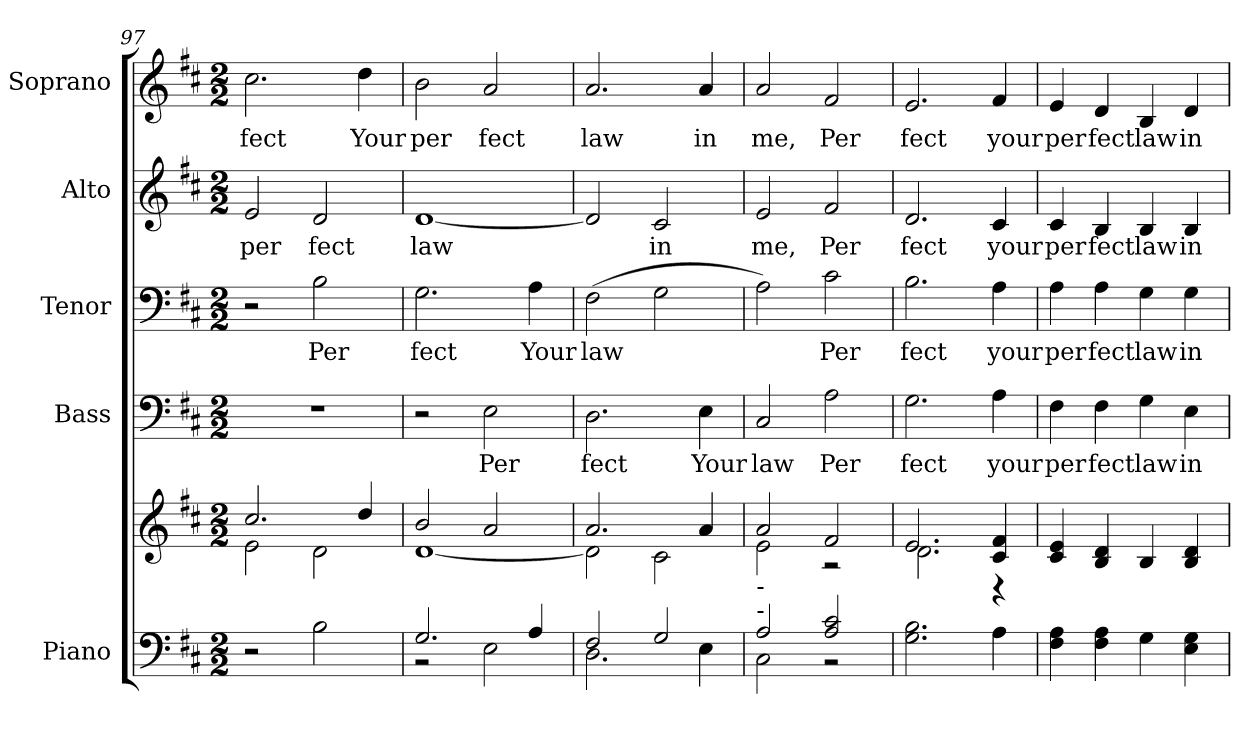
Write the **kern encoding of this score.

**kern	**kern	**kern	**text	**kern	**text	**kern	**text	**kern	**text
*part5	*part5	*part4	*part4	*part3	*part3	*part2	*part2	*part1	*part1
*staff6	*staff5	*staff4	*staff4	*staff3	*staff3	*staff2	*staff2	*staff1	*staff1
*I"Piano	*	*I"Bass	*	*I"Tenor	*	*I"Alto	*	*I"Soprano	*
*I'Pno.	*	*I'B.	*	*I'T.	*	*I'A.	*	*I'S.	*
*clefF4	*clefG2	*clefF4	*	*clefF4	*	*clefG2	*	*clefG2	*
*k[f#c#]	*k[f#c#]	*k[f#c#]	*	*k[f#c#]	*	*k[f#c#]	*	*k[f#c#]	*
*D:	*D:	*D:	*	*D:	*	*D:	*	*D:	*
*M2/2	*M2/2	*M2/2	*	*M2/2	*	*M2/2	*	*M2/2	*
=97	=97	=97	=97	=97	=97	=97	=97	=97	=97
*	*^	*	*	*	*	*	*	*	*
!	!	!	!	!	!	!	!	!LO:LY:b:color=#000000	!	!
!	!	!	!	!	!	!	!	!	!	!LO:LY:b:color=#000000
2r	2.cc#i/	2ei\	1r	.	2r	.	2ei/	per	2.cc#i\	fect
!	!	!	!	!	!	!LO:LY:b:color=#000000	!	!	!	!
!	!	!	!	!	!	!	!	!LO:LY:b:color=#000000	!	!
2Bi\	.	2di\	.	.	2Bi\	Per	2di/	fect	.	.
!	!	!	!	!	!	!	!	!	!	!LO:LY:b:color=#000000
.	4ddi/	.	.	.	.	.	.	.	4ddi\	Your
=98	=98	=98	=98	=98	=98	=98	=98	=98	=98	=98
*^	*	*	*	*	*	*	*	*	*	*
!	!	!	!	!	!	!	!LO:LY:b:color=#000000	!	!	!	!
!	!	!	!	!	!	!	!	!	!LO:LY:b:color=#000000	!	!
!	!	!	!	!	!	!	!	!	!	!	!LO:LY:b:color=#000000
2.Gi/	2r	2bi/	[<1di	2r	.	2.Gi\	fect	[<1di	law	2bi\	per
!	!	!	!	!	!LO:LY:b:color=#000000	!	!	!	!	!	!
!	!	!	!	!	!	!	!	!	!	!	!LO:LY:b:color=#000000
.	2Ei\	2ai/	.	2Ei\	Per	.	.	.	.	2ai/	fect
!	!	!	!	!	!	!	!LO:LY:b:color=#000000	!	!	!	!
4Ai/	.	.	.	.	.	4Ai\	Your	.	.	.	.
=99	=99	=99	=99	=99	=99	=99	=99	=99	=99	=99	=99
!	!	!	!	!	!LO:LY:b:color=#000000	!	!	!	!	!	!
!	!	!	!	!	!	!	!LO:LY:b:color=#000000	!	!	!	!
!	!	!	!	!	!	!	!	!	!	!	!LO:LY:b:color=#000000
2F#i/	2.Di\	2.ai/	2di\]	2.Di\	fect	(2F#i\	law	2di/]	.	2.ai/	law
!	!	!	!	!	!	!	!	!	!LO:LY:b:color=#000000	!	!
2Gi/	.	.	2c#i\	.	.	2Gi\	.	2c#i/	in	.	.
!	!	!	!	!	!LO:LY:b:color=#000000	!	!	!	!	!	!
!	!	!	!	!	!	!	!	!	!	!	!LO:LY:b:color=#000000
.	4Ei\	4ai/	.	4Ei\	Your	.	.	.	.	4ai/	in
=100	=100	=100	=100	=100	=100	=100	=100	=100	=100	=100	=100
!	!	!	!	!	!LO:LY:b:color=#000000	!	!	!	!	!	!
!	!	!	!	!	!	!	!	!	!LO:LY:b:color=#000000	!	!
!	!	!LO:TX:b:t=-	!	!	!	!	!	!	!	!	!
!LO:TX:a:t=-	!	!	!	!	!	!	!	!	!	!	!
!	!	!	!	!	!	!	!	!	!	!	!LO:LY:b:color=#000000
2Ai/	2C#i\	2ai/	2ei\	2C#i/	law	2Ai\)	.	2ei/	me,	2ai/	me,
!	!	!	!	!	!LO:LY:b:color=#000000	!	!	!	!	!	!
!	!	!	!	!	!	!	!LO:LY:b:color=#000000	!	!	!	!
!	!	!	!	!	!	!	!	!	!LO:LY:b:color=#000000	!	!
!	!	!	!	!	!	!	!	!	!	!	!LO:LY:b:color=#000000
2Ai/ 2c#i	2r	2f#i/	2r	2Ai\	Per	2c#i\	Per	2f#i/	Per	2f#i/	Per
*v	*v	*	*	*	*	*	*	*	*	*	*
=101	=101	=101	=101	=101	=101	=101	=101	=101	=101	=101
*^	*	*	*	*	*	*	*	*	*	*
!	!	!	!	!	!LO:LY:b:color=#000000	!	!	!	!	!	!
*v	*v	*	*	*	*	*	*	*	*	*	*
*^	*	*	*	*	*	*	*	*	*	*
!	!	!	!	!	!	!	!LO:LY:b:color=#000000	!	!	!	!
*v	*v	*	*	*	*	*	*	*	*	*	*
*^	*	*	*	*	*	*	*	*	*	*
!	!	!	!	!	!	!	!	!	!LO:LY:b:color=#000000	!	!
*v	*v	*	*	*	*	*	*	*	*	*	*
*^	*	*	*	*	*	*	*	*	*	*
!	!	!	!	!	!	!	!	!	!	!	!LO:LY:b:color=#000000
*v	*v	*	*	*	*	*	*	*	*	*	*
2.Gi\ 2.Bi	2.ei/	2.di\	2.Gi\	fect	2.Bi\	fect	2.di/	fect	2.ei/	fect
!	!	!	!	!LO:LY:b:color=#000000	!	!	!	!	!	!
!	!	!	!	!	!	!LO:LY:b:color=#000000	!	!	!	!
!	!	!	!	!	!	!	!	!LO:LY:b:color=#000000	!	!
!	!	!	!	!	!	!	!	!	!	!LO:LY:b:color=#000000
4Ai\	4c#i/ 4f#i	4r	4Ai\	your	4Ai\	your	4c#i/	your	4f#i/	your
*	*v	*v	*	*	*	*	*	*	*	*
!!LO:PB:g=z
=102	=102	=102	=102	=102	=102	=102	=102	=102	=102
*	*^	*	*	*	*	*	*	*	*
!	!	!	!	!LO:LY:b:color=#000000	!	!	!	!	!	!
*	*v	*v	*	*	*	*	*	*	*	*
*	*^	*	*	*	*	*	*	*	*
!	!	!	!	!	!	!LO:LY:b:color=#000000	!	!	!	!
*	*v	*v	*	*	*	*	*	*	*	*
*	*^	*	*	*	*	*	*	*	*
!	!	!	!	!	!	!	!	!LO:LY:b:color=#000000	!	!
*	*v	*v	*	*	*	*	*	*	*	*
*	*^	*	*	*	*	*	*	*	*
!	!	!	!	!	!	!	!	!	!	!LO:LY:b:color=#000000
*	*v	*v	*	*	*	*	*	*	*	*
4F#i\ 4Ai	4c#i/ 4ei	4F#i\	per	4Ai\	per	4c#i/	per	4ei/	per
!	!	!	!LO:LY:b:color=#000000	!	!	!	!	!	!
!	!	!	!	!	!LO:LY:b:color=#000000	!	!	!	!
!	!	!	!	!	!	!	!LO:LY:b:color=#000000	!	!
!	!	!	!	!	!	!	!	!	!LO:LY:b:color=#000000
4F#i\ 4Ai	4Bi/ 4di	4F#i\	fect	4Ai\	fect	4Bi/	fect	4di/	fect
!	!	!	!LO:LY:b:color=#000000	!	!	!	!	!	!
!	!	!	!	!	!LO:LY:b:color=#000000	!	!	!	!
!	!	!	!	!	!	!	!LO:LY:b:color=#000000	!	!
!	!	!	!	!	!	!	!	!	!LO:LY:b:color=#000000
4Gi\	4Bi/	4Gi\	law	4Gi\	law	4Bi/	law	4Bi/	law
!	!	!	!LO:LY:b:color=#000000	!	!	!	!	!	!
!	!	!	!	!	!LO:LY:b:color=#000000	!	!	!	!
!	!	!	!	!	!	!	!LO:LY:b:color=#000000	!	!
!	!	!	!	!	!	!	!	!	!LO:LY:b:color=#000000
4Ei\ 4Gi	4Bi/ 4di	4Ei\	in	4Gi\	in	4Bi/	in	4di/	in
=	=	=	=	=	=	=	=	=	=
*-	*-	*-	*-	*-	*-	*-	*-	*-	*-
